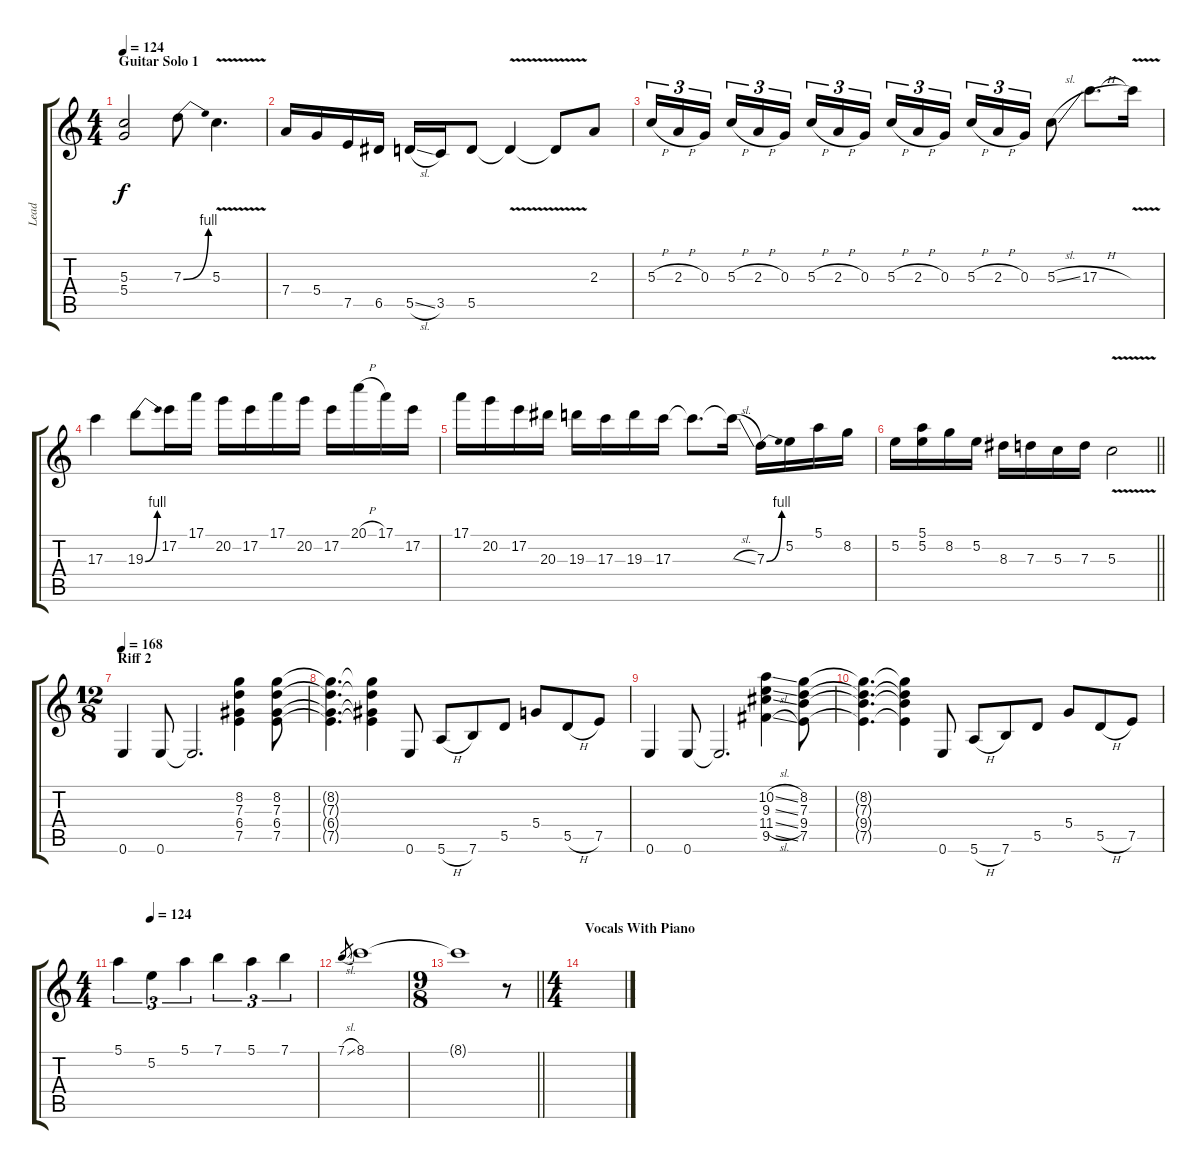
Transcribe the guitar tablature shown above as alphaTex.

\track ("Lead" "Lead") {instrument overdrivenguitar}
\staff {score tabs}
\tuning (E4 B3 G3 D3 A2 E2) {hide}
\ts (4 4)
\section ("" "Guitar Solo 1")
\tempo 124
\clef g2
\ks c
(5.3 5.4).2{dy f} 7.3{be (bend 0 0 60 4)}.8 5.3{v}.4{d} |
7.4.16 5.4.16 7.5.16 6.5.16 5.5{sl}.16 3.5.16 5.5.8 5.5{v t}.4 5.5{t}.8 2.3.8 |
5.3{h}.16{tu (3 2)} 2.3{h}.16{tu (3 2)} 0.3.16{tu (3 2) beam splitsecondary} 5.3{h}.16{tu (3 2)} 2.3{h}.16{tu (3 2)} 0.3.16{tu (3 2)} 5.3{h}.16{tu (3 2)} 2.3{h}.16{tu (3 2)} 0.3.16{tu (3 2) beam splitsecondary} 5.3{h}.16{tu (3 2)} 2.3{h}.16{tu (3 2)} 0.3.16{tu (3 2)} 5.3{h}.16{tu (3 2)} 2.3{h}.16{tu (3 2)} 0.3.16{tu (3 2)} 5.3{sl}.8 17.3{h}.8{d} 17.3{v t}.16 |
17.3.4 19.3{be (bend 0 0 60 4)}.8 17.2.16 17.1.16 20.2.16 17.2.16 17.1.16 20.2.16 17.2.16 20.1{h}.16 17.1.16 17.2.16 |
17.1.16 20.2.16 17.2.16 20.3.16 19.3.16 17.3.16 19.3.16 17.3.16 17.3{t}.8{d} 17.3{sl t}.16 7.3{be (bend 0 0 60 4)}.16 5.2.16 5.1.16 8.2.16 |
\barLineRight lightlight
5.2.16 (5.1 5.2).16 8.2.16 5.2.16 8.3.16 7.3.16 5.3.16 7.3.16 5.3{v}.2 |
\ts (12 8)
\section ("" "Riff 2")
\tempo 168
0.6.4 0.6.8 0.6{t}.2{d} (8.2 7.3 6.4 7.5).4 (8.2 7.3 6.4 7.5).8 |
(8.2{t} 7.3{t} 6.4{t} 7.5{t}).4{d} (8.2{t} 7.3{t} 6.4{t} 7.5{t}).4 0.6.8 5.6{h}.8 7.6.8 5.5.8 5.4.8 5.5{h}.8 7.5.8 |
0.6.4 0.6.8 0.6{t}.2{d} (10.2{sl} 9.3{sl} 11.4{sl} 9.5{sl}).4 (8.2 7.3 9.4 7.5).8 |
(8.2{t} 7.3{t} 9.4{t} 7.5{t}).4{d} (8.2{t} 7.3{t} 9.4{t} 7.5{t}).4 0.6.8 5.6{h}.8 7.6.8 5.5.8 5.4.8 5.5{h}.8 7.5.8 |
\ts (4 4)
\tempo (124 0.16666666666666666)
5.1.4{tu (3 2)} 5.2.4{tu (3 2)} 5.1.4{tu (3 2)} 7.1.4{tu (3 2)} 5.1.4{tu (3 2)} 7.1.4{tu (3 2)} |
7.1{sl}.8{gr} 8.1.1 |
\ts (9 8)
\barLineRight lightlight
8.1{t}.1 r.8 |
\ts (4 4)
\section ("" "Vocals With Piano")
